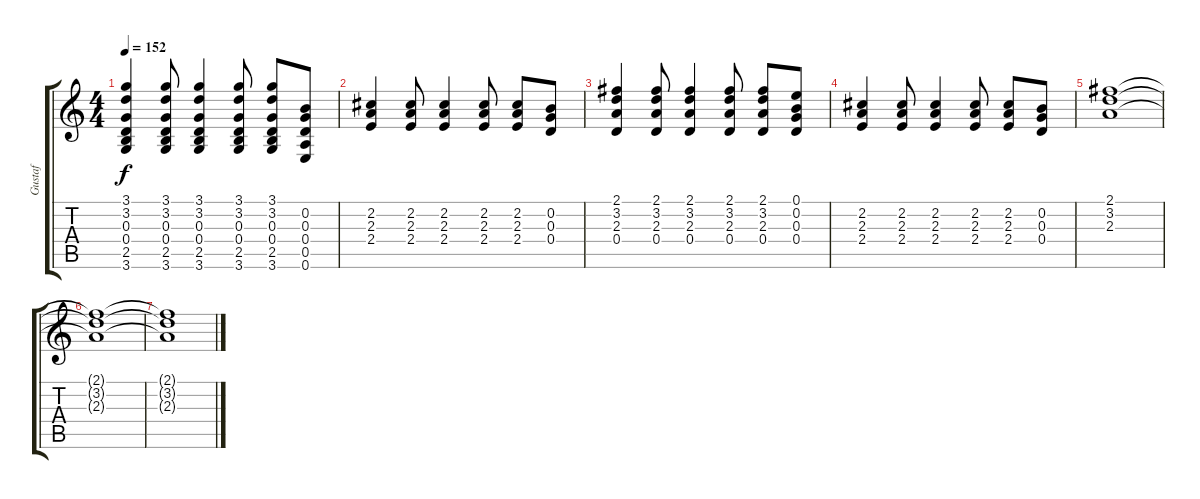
\track ("Gustaf" "Gustaf") {instrument distortionguitar}
\staff {score tabs}
\tuning (E4 B3 G3 D3 A2 E2) {hide}
\ts (4 4)
\tempo 152
\clef g2
\ks c
(3.1 3.2 0.3 0.4 2.5 3.6).4{dy f} (3.1 3.2 0.3 0.4 2.5 3.6).8 (3.1 3.2 0.3 0.4 2.5 3.6).4 (3.1 3.2 0.3 0.4 2.5 3.6).8 (3.1 3.2 0.3 0.4 2.5 3.6).8 (0.2 0.3 0.4 0.5 0.6).8 |
(2.2 2.3 2.4).4 (2.2 2.3 2.4).8 (2.2 2.3 2.4).4 (2.2 2.3 2.4).8 (2.2 2.3 2.4).8 (0.2 0.3 0.4).8 |
(2.1 3.2 2.3 0.4).4 (2.1 3.2 2.3 0.4).8 (2.1 3.2 2.3 0.4).4 (2.1 3.2 2.3 0.4).8 (2.1 3.2 2.3 0.4).8 (0.1 0.2 0.3 0.4).8 |
(2.2 2.3 2.4).4 (2.2 2.3 2.4).8 (2.2 2.3 2.4).4 (2.2 2.3 2.4).8 (2.2 2.3 2.4).8 (0.2 0.3 0.4).8 |
(2.1 3.2 2.3).1 |
(2.1{t} 3.2{t} 2.3{t}).1 |
(2.1{t} 3.2{t} 2.3{t}).1
